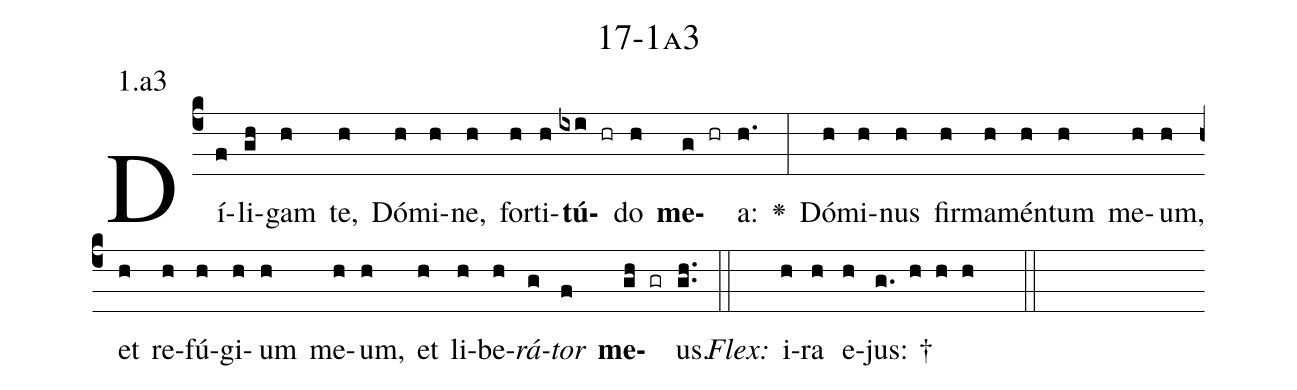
name: 17-1a3;
annotation: 1.a3;
%%
(c4)Dí(f)li(gh)gam(h) te,(h) Dó(h)mi(h)ne,(h) for(h)ti(h)<b>tú</b>(ixi hr)do(h) <b>me</b>(g hr)a:(h.) <v>\greheightstar</v>(:) Dó(h)mi(h)nus(h) fir(h)ma(h)mén(h)tum(h) me(h)um,(h) et(h) re(h)fú(h)gi(h)um(h) me(h)um,(h) et(h) li(h)be(h)<i>rá</i>(g)<i>tor</i>(f) <b>me</b>(gh gr)us.(gh..) (::)
<i>Flex:</i>()  i(h)ra(h) e(h)jus: †(g. h h h  ::)

%E(h) u(h) o(g) u(f) a(gh) e.(gh..) (::)
